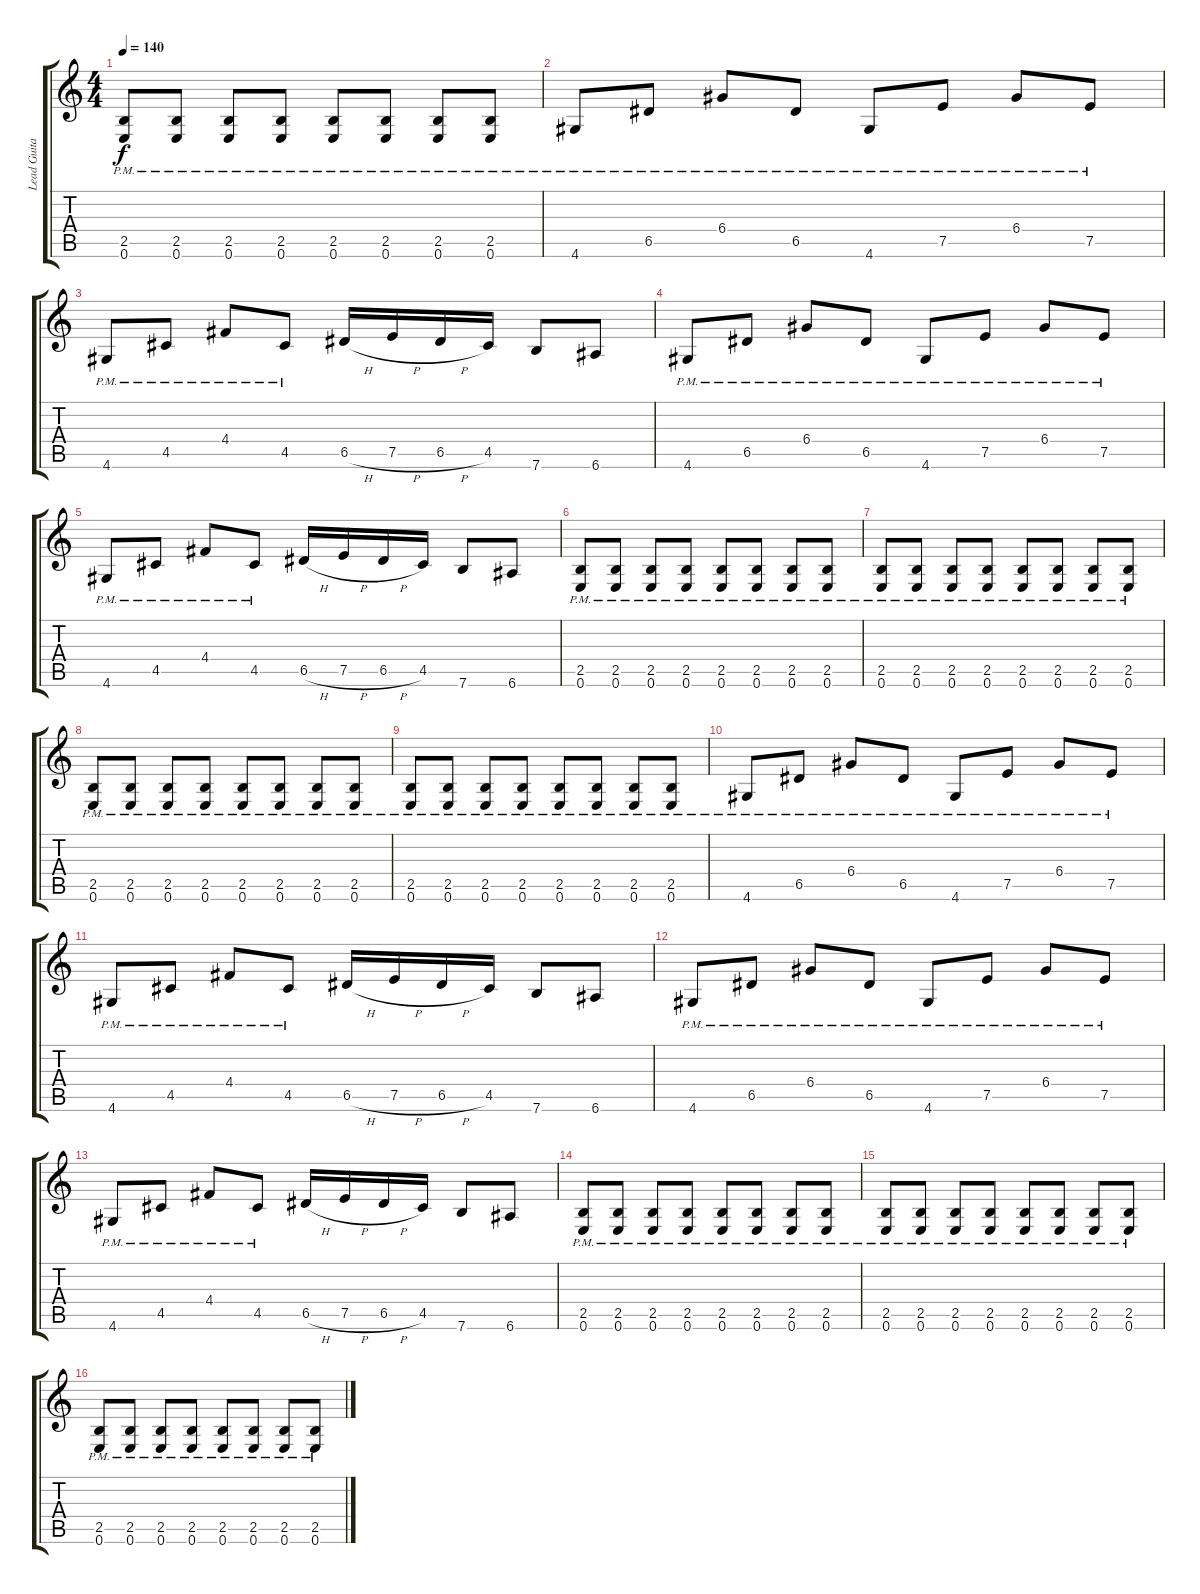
\track ("Lead Guitar" "Lead Guita") {instrument distortionguitar}
\staff {score tabs}
\tuning (E4 B3 G3 D3 A2 E2) {hide}
\ts (4 4)
\tempo 140
\clef g2
\ks c
(2.5{pm} 0.6{pm}).8{dy f} (2.5{pm} 0.6{pm}).8 (2.5{pm} 0.6{pm}).8 (2.5{pm} 0.6{pm}).8 (2.5{pm} 0.6{pm}).8 (2.5{pm} 0.6{pm}).8 (2.5{pm} 0.6{pm}).8 (2.5{pm} 0.6{pm}).8 |
4.6{pm}.8 6.5{pm}.8 6.4{pm}.8 6.5{pm}.8 4.6{pm}.8 7.5{pm}.8 6.4{pm}.8 7.5{pm}.8 |
4.6{pm}.8 4.5{pm}.8 4.4{pm}.8 4.5{pm}.8 6.5{h}.16 7.5{h}.16 6.5{h}.16 4.5.16 7.6.8 6.6.8 |
4.6{pm}.8 6.5{pm}.8 6.4{pm}.8 6.5{pm}.8 4.6{pm}.8 7.5{pm}.8 6.4{pm}.8 7.5{pm}.8 |
4.6{pm}.8 4.5{pm}.8 4.4{pm}.8 4.5{pm}.8 6.5{h}.16 7.5{h}.16 6.5{h}.16 4.5.16 7.6.8 6.6.8 |
(2.5{pm} 0.6{pm}).8 (2.5{pm} 0.6{pm}).8 (2.5{pm} 0.6{pm}).8 (2.5{pm} 0.6{pm}).8 (2.5{pm} 0.6{pm}).8 (2.5{pm} 0.6{pm}).8 (2.5{pm} 0.6{pm}).8 (2.5{pm} 0.6{pm}).8 |
(2.5{pm} 0.6{pm}).8 (2.5{pm} 0.6{pm}).8 (2.5{pm} 0.6{pm}).8 (2.5{pm} 0.6{pm}).8 (2.5{pm} 0.6{pm}).8 (2.5{pm} 0.6{pm}).8 (2.5{pm} 0.6{pm}).8 (2.5{pm} 0.6{pm}).8 |
(2.5{pm} 0.6{pm}).8 (2.5{pm} 0.6{pm}).8 (2.5{pm} 0.6{pm}).8 (2.5{pm} 0.6{pm}).8 (2.5{pm} 0.6{pm}).8 (2.5{pm} 0.6{pm}).8 (2.5{pm} 0.6{pm}).8 (2.5{pm} 0.6{pm}).8 |
(2.5{pm} 0.6{pm}).8 (2.5{pm} 0.6{pm}).8 (2.5{pm} 0.6{pm}).8 (2.5{pm} 0.6{pm}).8 (2.5{pm} 0.6{pm}).8 (2.5{pm} 0.6{pm}).8 (2.5{pm} 0.6{pm}).8 (2.5{pm} 0.6{pm}).8 |
4.6{pm}.8 6.5{pm}.8 6.4{pm}.8 6.5{pm}.8 4.6{pm}.8 7.5{pm}.8 6.4{pm}.8 7.5{pm}.8 |
4.6{pm}.8 4.5{pm}.8 4.4{pm}.8 4.5{pm}.8 6.5{h}.16 7.5{h}.16 6.5{h}.16 4.5.16 7.6.8 6.6.8 |
4.6{pm}.8 6.5{pm}.8 6.4{pm}.8 6.5{pm}.8 4.6{pm}.8 7.5{pm}.8 6.4{pm}.8 7.5{pm}.8 |
4.6{pm}.8 4.5{pm}.8 4.4{pm}.8 4.5{pm}.8 6.5{h}.16 7.5{h}.16 6.5{h}.16 4.5.16 7.6.8 6.6.8 |
(2.5{pm} 0.6{pm}).8 (2.5{pm} 0.6{pm}).8 (2.5{pm} 0.6{pm}).8 (2.5{pm} 0.6{pm}).8 (2.5{pm} 0.6{pm}).8 (2.5{pm} 0.6{pm}).8 (2.5{pm} 0.6{pm}).8 (2.5{pm} 0.6{pm}).8 |
(2.5{pm} 0.6{pm}).8 (2.5{pm} 0.6{pm}).8 (2.5{pm} 0.6{pm}).8 (2.5{pm} 0.6{pm}).8 (2.5{pm} 0.6{pm}).8 (2.5{pm} 0.6{pm}).8 (2.5{pm} 0.6{pm}).8 (2.5{pm} 0.6{pm}).8 |
(2.5{pm} 0.6{pm}).8 (2.5{pm} 0.6{pm}).8 (2.5{pm} 0.6{pm}).8 (2.5{pm} 0.6{pm}).8 (2.5{pm} 0.6{pm}).8 (2.5{pm} 0.6{pm}).8 (2.5{pm} 0.6{pm}).8 (2.5{pm} 0.6{pm}).8
